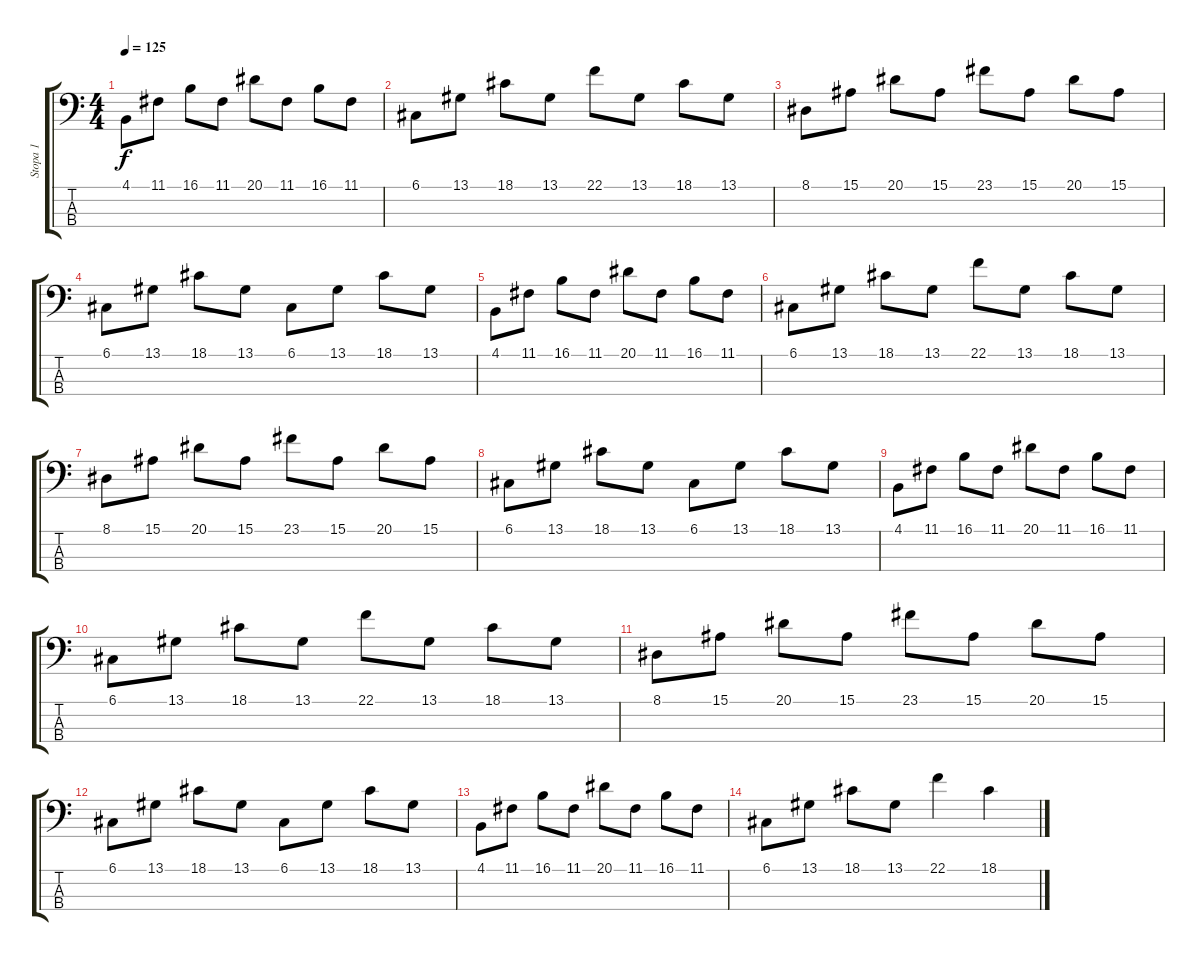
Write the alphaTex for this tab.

\track ("Stopa 1" "Stopa 1") {instrument brightacousticpiano}
\staff {score tabs}
\tuning (G2 D2 A1 E1) {hide}
\ts (4 4)
\tempo 125
\clef f4
\ks c
4.1.8{dy f} 11.1.8 16.1.8 11.1.8 20.1.8 11.1.8 16.1.8 11.1.8 |
6.1.8 13.1.8 18.1.8 13.1.8 22.1.8 13.1.8 18.1.8 13.1.8 |
8.1.8 15.1.8 20.1.8 15.1.8 23.1.8 15.1.8 20.1.8 15.1.8 |
6.1.8 13.1.8 18.1.8 13.1.8 6.1.8 13.1.8 18.1.8 13.1.8 |
4.1.8 11.1.8 16.1.8 11.1.8 20.1.8 11.1.8 16.1.8 11.1.8 |
6.1.8 13.1.8 18.1.8 13.1.8 22.1.8 13.1.8 18.1.8 13.1.8 |
8.1.8 15.1.8 20.1.8 15.1.8 23.1.8 15.1.8 20.1.8 15.1.8 |
6.1.8 13.1.8 18.1.8 13.1.8 6.1.8 13.1.8 18.1.8 13.1.8 |
4.1.8 11.1.8 16.1.8 11.1.8 20.1.8 11.1.8 16.1.8 11.1.8 |
6.1.8 13.1.8 18.1.8 13.1.8 22.1.8 13.1.8 18.1.8 13.1.8 |
8.1.8 15.1.8 20.1.8 15.1.8 23.1.8 15.1.8 20.1.8 15.1.8 |
6.1.8 13.1.8 18.1.8 13.1.8 6.1.8 13.1.8 18.1.8 13.1.8 |
4.1.8 11.1.8 16.1.8 11.1.8 20.1.8 11.1.8 16.1.8 11.1.8 |
6.1.8 13.1.8 18.1.8 13.1.8 22.1.4 18.1.4
